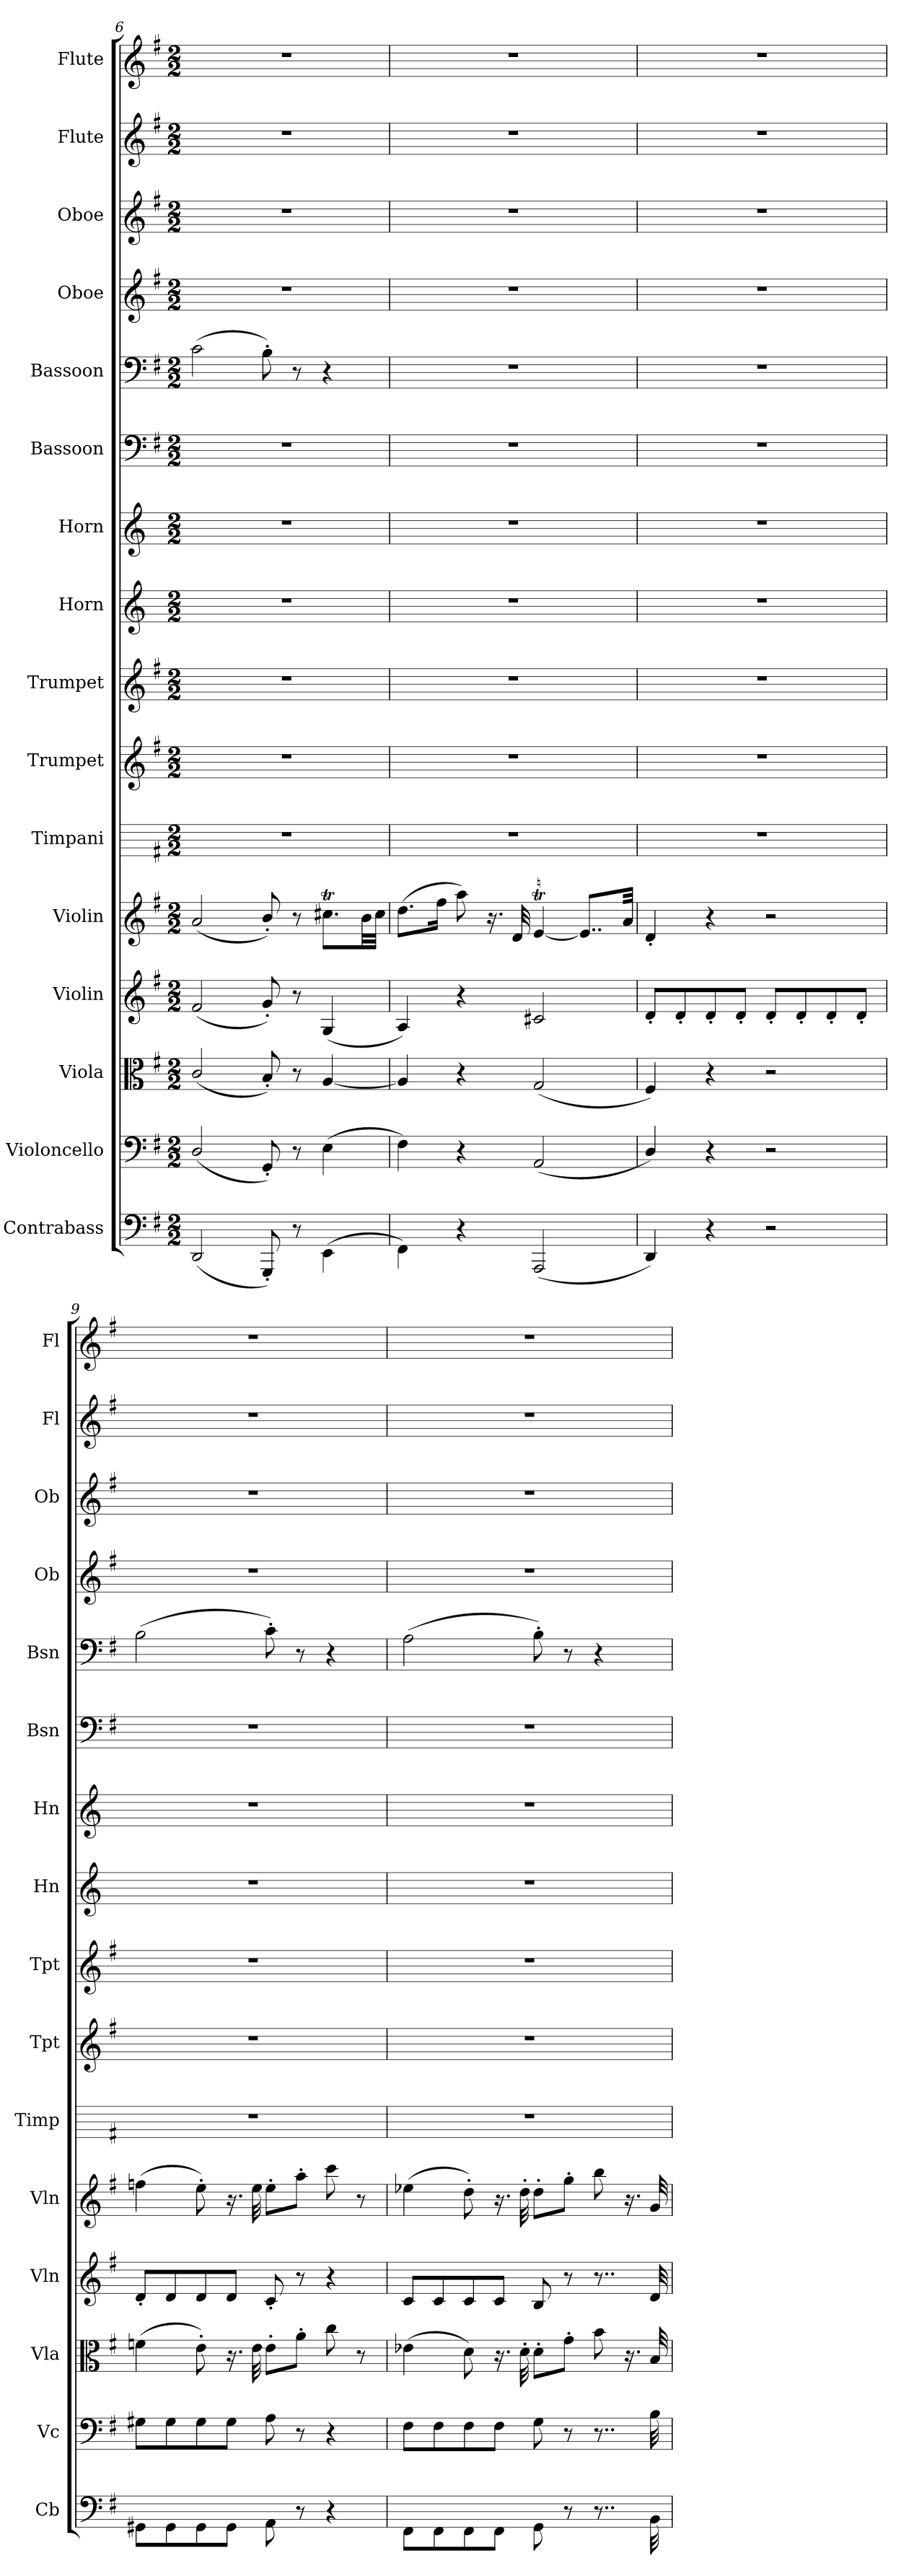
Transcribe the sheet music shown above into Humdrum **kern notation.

**kern	**kern	**kern	**kern	**kern	**kern	**kern	**kern	**kern	**kern	**kern	**kern	**kern	**kern	**kern	**kern
*part16	*part15	*part14	*part13	*part12	*part11	*part10	*part9	*part8	*part7	*part6	*part5	*part4	*part3	*part2	*part1
*staff16	*staff15	*staff14	*staff13	*staff12	*staff11	*staff10	*staff9	*staff8	*staff7	*staff6	*staff5	*staff4	*staff3	*staff2	*staff1
*I"Contrabass	*I"Violoncello	*I"Viola	*I"Violin	*I"Violin	*I"Timpani	*I"Trumpet	*I"Trumpet	*I"Horn	*I"Horn	*I"Bassoon	*I"Bassoon	*I"Oboe	*I"Oboe	*I"Flute	*I"Flute
*I'Cb	*I'Vc	*I'Vla	*I'Vln	*I'Vln	*I'Timp	*I'Tpt	*I'Tpt	*I'Hn	*I'Hn	*I'Bsn	*I'Bsn	*I'Ob	*I'Ob	*I'Fl	*I'Fl
*clefF4	*clefF4	*clefC3	*clefG2	*clefG2	*	*clefG2	*clefG2	*clefG2	*clefG2	*clefF4	*clefF4	*clefG2	*clefG2	*clefG2	*clefG2
*k[f#]	*k[f#]	*k[f#]	*k[f#]	*k[f#]	*k[f#]	*k[f#]	*k[f#]	*k[]	*k[]	*k[f#]	*k[f#]	*k[f#]	*k[f#]	*k[f#]	*k[f#]
*M2/2	*M2/2	*M2/2	*M2/2	*M2/2	*M2/2	*M2/2	*M2/2	*M2/2	*M2/2	*M2/2	*M2/2	*M2/2	*M2/2	*M2/2	*M2/2
=6	=6	=6	=6	=6	=6	=6	=6	=6	=6	=6	=6	=6	=6	=6	=6
(2DD/	(2D/	(2c/	(2f#/	(2a/	1r	1r	1r	1r	1r	1r	(2c\	1r	1r	1r	1r
8GGG'/)	8GG'/)	8B'/)	8g'/)	8b'/)	.	.	.	.	.	.	8B'\)	.	.	.	.
8r	8r	8r	8r	8r	.	.	.	.	.	.	8r	.	.	.	.
(4EE\	(4E\	[4A/	(4G/	8.cc#Xt\L	.	.	.	.	.	.	4r	.	.	.	.
.	.	.	.	32b\LL	.	.	.	.	.	.	.	.	.	.	.
.	.	.	.	32cc#\JJJ	.	.	.	.	.	.	.	.	.	.	.
=7	=7	=7	=7	=7	=7	=7	=7	=7	=7	=7	=7	=7	=7	=7	=7
4FF#\)	4F#\)	4A/]	4A/)	(8.dd\L	1r	1r	1r	1r	1r	1r	1r	1r	1r	1r	1r
.	.	.	.	16ff#\Jk	.	.	.	.	.	.	.	.	.	.	.
4r	4r	4r	4r	8aa\)	.	.	.	.	.	.	.	.	.	.	.
.	.	.	.	16.r	.	.	.	.	.	.	.	.	.	.	.
.	.	.	.	32d/	.	.	.	.	.	.	.	.	.	.	.
(2AAA/	(2AA/	(2G/	2c#X/	[4et/	.	.	.	.	.	.	.	.	.	.	.
.	.	.	.	8..e/L]	.	.	.	.	.	.	.	.	.	.	.
.	.	.	.	32a/Jkk	.	.	.	.	.	.	.	.	.	.	.
=8	=8	=8	=8	=8	=8	=8	=8	=8	=8	=8	=8	=8	=8	=8	=8
4DD/)	4D/)	4F#/)	8d'/L	4d'/	1r	1r	1r	1r	1r	1r	1r	1r	1r	1r	1r
.	.	.	8d'/	.	.	.	.	.	.	.	.	.	.	.	.
4r	4r	4r	8d'/	4r	.	.	.	.	.	.	.	.	.	.	.
.	.	.	8d'/J	.	.	.	.	.	.	.	.	.	.	.	.
2r	2r	2r	8d'/L	2r	.	.	.	.	.	.	.	.	.	.	.
.	.	.	8d'/	.	.	.	.	.	.	.	.	.	.	.	.
.	.	.	8d'/	.	.	.	.	.	.	.	.	.	.	.	.
.	.	.	8d'/J	.	.	.	.	.	.	.	.	.	.	.	.
=9	=9	=9	=9	=9	=9	=9	=9	=9	=9	=9	=9	=9	=9	=9	=9
8GG#X\L	8G#X\L	(4fn\	8d'/L	(4ffn\	1r	1r	1r	1r	1r	1r	(2B\	1r	1r	1r	1r
8GG#\	8G#\	.	8d/	.	.	.	.	.	.	.	.	.	.	.	.
8GG#\	8G#\	8e'\)	8d/	8ee'\)	.	.	.	.	.	.	.	.	.	.	.
8GG#\J	8G#\J	16.r	8d/J	16.r	.	.	.	.	.	.	.	.	.	.	.
.	.	32e\	.	32ee\	.	.	.	.	.	.	.	.	.	.	.
8AA\	8A\	8e'\L	8c'/	8ee'\L	.	.	.	.	.	.	8c'\)	.	.	.	.
8r	8r	8a'\J	8r	8aa'\J	.	.	.	.	.	.	8r	.	.	.	.
4r	4r	8cc\	4r	8ccc\	.	.	.	.	.	.	4r	.	.	.	.
.	.	8r	.	8r	.	.	.	.	.	.	.	.	.	.	.
=10	=10	=10	=10	=10	=10	=10	=10	=10	=10	=10	=10	=10	=10	=10	=10
8FF#\L	8F#\L	(4e-X\	8c/L	(4ee-X\	1r	1r	1r	1r	1r	1r	(2A\	1r	1r	1r	1r
8FF#\	8F#\	.	8c/	.	.	.	.	.	.	.	.	.	.	.	.
8FF#\	8F#\	8d\)	8c/	8dd'\)	.	.	.	.	.	.	.	.	.	.	.
8FF#\J	8F#\J	16.r	8c/J	16.r	.	.	.	.	.	.	.	.	.	.	.
.	.	32d'\	.	32dd'\	.	.	.	.	.	.	.	.	.	.	.
8GG\	8G\	8d'\L	8B/	8dd'\L	.	.	.	.	.	.	8B'\)	.	.	.	.
8r	8r	8g'\J	8r	8gg'\J	.	.	.	.	.	.	8r	.	.	.	.
8..r	8..r	8b\	8..r	8bb\	.	.	.	.	.	.	4r	.	.	.	.
.	.	16.r	.	16.r	.	.	.	.	.	.	.	.	.	.	.
32BB\	32B\	32B/	32d/	32g/	.	.	.	.	.	.	.	.	.	.	.
=	=	=	=	=	=	=	=	=	=	=	=	=	=	=	=
*-	*-	*-	*-	*-	*-	*-	*-	*-	*-	*-	*-	*-	*-	*-	*-
